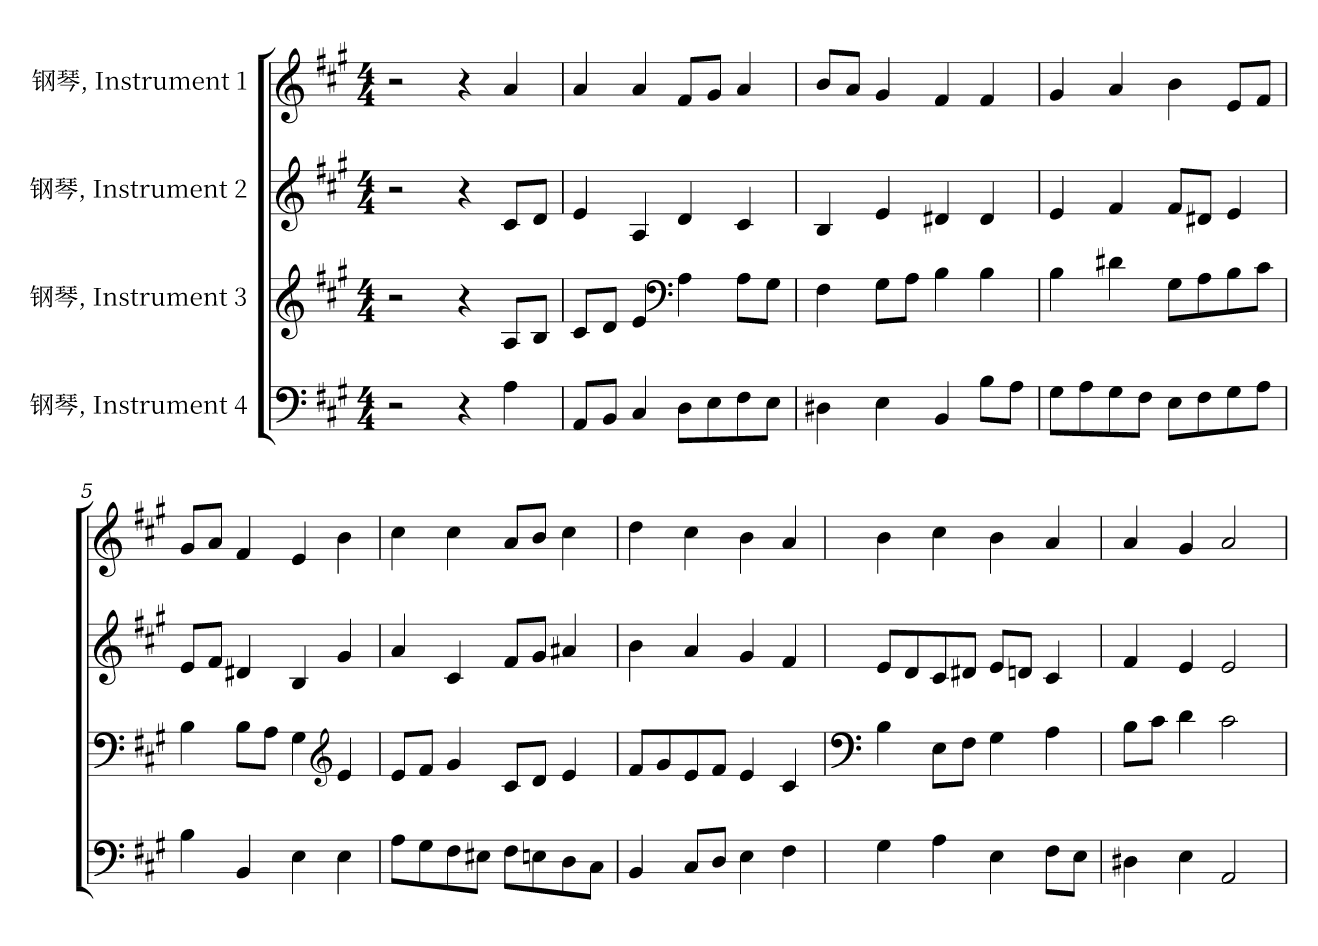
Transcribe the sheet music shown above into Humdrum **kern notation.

**kern	**kern	**kern	**kern
*part4	*part3	*part2	*part1
*staff4	*staff3	*staff2	*staff1
*I"钢琴, Instrument 4	*I"钢琴, Instrument 3	*I"钢琴, Instrument 2	*I"钢琴, Instrument 1
*clefF4	*clefG2	*clefG2	*clefG2
*k[f#c#g#]	*k[f#c#g#]	*k[f#c#g#]	*k[f#c#g#]
*M4/4	*M4/4	*M4/4	*M4/4
*MM96	*MM96	*MM96	*MM96
=1	=1	=1	=1
2r	2r	2r	2r
4r	4r	4r	4r
4A\	8A/L	8c#/L	4a/
.	8B/J	8d/J	.
=2	=2	=2	=2
8AA/L	8c#/L	4e/	4a/
8BB/J	8d/J	.	.
4C#/	4e/	4A/	4a/
*	*clefF4	*	*
8D\L	4A\	4d/	8f#/L
8E\	.	.	8g#/J
8F#\	8A\L	4c#/	4a/
8E\J	8G#\J	.	.
=3	=3	=3	=3
4D#X\	4F#\	4B/	8b/L
.	.	.	8a/J
4E\	8G#\L	4e/	4g#/
.	8A\J	.	.
4BB/	4B\	4d#X/	4f#/
8B\L	4B\	4d#/	4f#/
8A\J	.	.	.
=4	=4	=4	=4
8G#\L	4B\	4e/	4g#/
8A\	.	.	.
8G#\	4d#X\	4f#/	4a/
8F#\J	.	.	.
8E\L	8G#\L	8f#/L	4b\
8F#\	8A\	8d#X/J	.
8G#\	8B\	4e/	8e/L
8A\J	8c#\J	.	8f#/J
!!LO:LB:g=z
=5	=5	=5	=5
4B\	4B\	8e/L	8g#/L
.	.	8f#/J	8a/J
4BB/	8B\L	4d#X/	4f#/
.	8A\J	.	.
4E\	4G#\	4B/	4e/
*	*clefG2	*	*
4E\	4e/	4g#/	4b\
=6	=6	=6	=6
8A\L	8e/L	4a/	4cc#\
8G#\	8f#/J	.	.
8F#\	4g#/	4c#/	4cc#\
8E#X\J	.	.	.
8F#\L	8c#/L	8f#/L	8a/L
8En\	8d/J	8g#/J	8b/J
8D\	4e/	4a#X/	4cc#\
8C#\J	.	.	.
=7	=7	=7	=7
4BB/	8f#/L	4b\	4dd\
.	8g#/	.	.
8C#/L	8e/	4a/	4cc#\
8D/J	8f#/J	.	.
4E\	4e/	4g#/	4b\
4F#\	4c#/	4f#/	4a/
=8	=8	=8	=8
*	*clefF4	*	*
4G#\	4B\	8e/L	4b\
.	.	8d/	.
4A\	8E\L	8c#/	4cc#\
.	8F#\J	8d#X/J	.
4E\	4G#\	8e/L	4b\
.	.	8dn/J	.
8F#\L	4A\	4c#/	4a/
8E\J	.	.	.
!!LO:LB:g=z
=9	=9	=9	=9
4D#X\	8B\L	4f#/	4a/
.	8c#\J	.	.
4E\	4d\	4e/	4g#/
2AA/	2c#\	2e/	2a/
=	=	=	=
*-	*-	*-	*-
